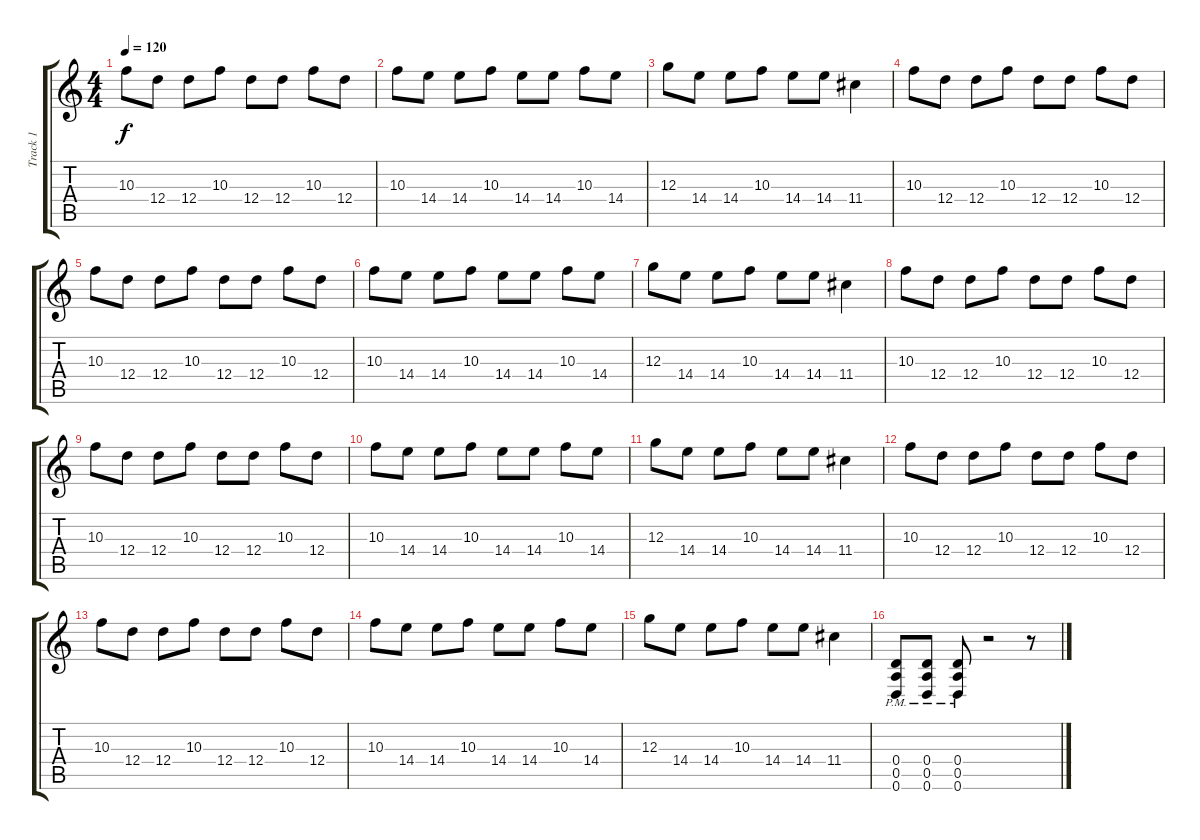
\track ("Track 1" "Track 1") {instrument distortionguitar}
\staff {score tabs}
\tuning (E4 B3 G3 D3 A2 D2) {hide}
\ts (4 4)
\tempo 120
\clef g2
\ks c
10.3.8{dy f} 12.4.8 12.4.8 10.3.8 12.4.8 12.4.8 10.3.8 12.4.8 |
10.3.8 14.4.8 14.4.8 10.3.8 14.4.8 14.4.8 10.3.8 14.4.8 |
12.3.8 14.4.8 14.4.8 10.3.8 14.4.8 14.4.8 11.4.4 |
10.3.8{instrument electricguitarclean} 12.4.8 12.4.8 10.3.8 12.4.8 12.4.8 10.3.8 12.4.8 |
10.3.8 12.4.8 12.4.8 10.3.8 12.4.8 12.4.8 10.3.8 12.4.8 |
10.3.8 14.4.8 14.4.8 10.3.8 14.4.8 14.4.8 10.3.8 14.4.8 |
12.3.8 14.4.8 14.4.8 10.3.8 14.4.8 14.4.8 11.4.4 |
10.3.8{instrument electricguitarclean} 12.4.8 12.4.8 10.3.8 12.4.8 12.4.8 10.3.8 12.4.8 |
10.3.8 12.4.8 12.4.8 10.3.8 12.4.8 12.4.8 10.3.8 12.4.8 |
10.3.8 14.4.8 14.4.8 10.3.8 14.4.8 14.4.8 10.3.8 14.4.8 |
12.3.8 14.4.8 14.4.8 10.3.8 14.4.8 14.4.8 11.4.4 |
10.3.8{instrument electricguitarclean} 12.4.8 12.4.8 10.3.8 12.4.8 12.4.8 10.3.8 12.4.8 |
10.3.8 12.4.8 12.4.8 10.3.8 12.4.8 12.4.8 10.3.8 12.4.8 |
10.3.8 14.4.8 14.4.8 10.3.8 14.4.8 14.4.8 10.3.8 14.4.8 |
12.3.8 14.4.8 14.4.8 10.3.8 14.4.8 14.4.8 11.4.4 |
(0.4{pm} 0.5{pm} 0.6{pm}).8{instrument distortionguitar} (0.4{pm} 0.5{pm} 0.6{pm}).8 (0.4{pm} 0.5{pm} 0.6{pm}).8 r.2 r.8
